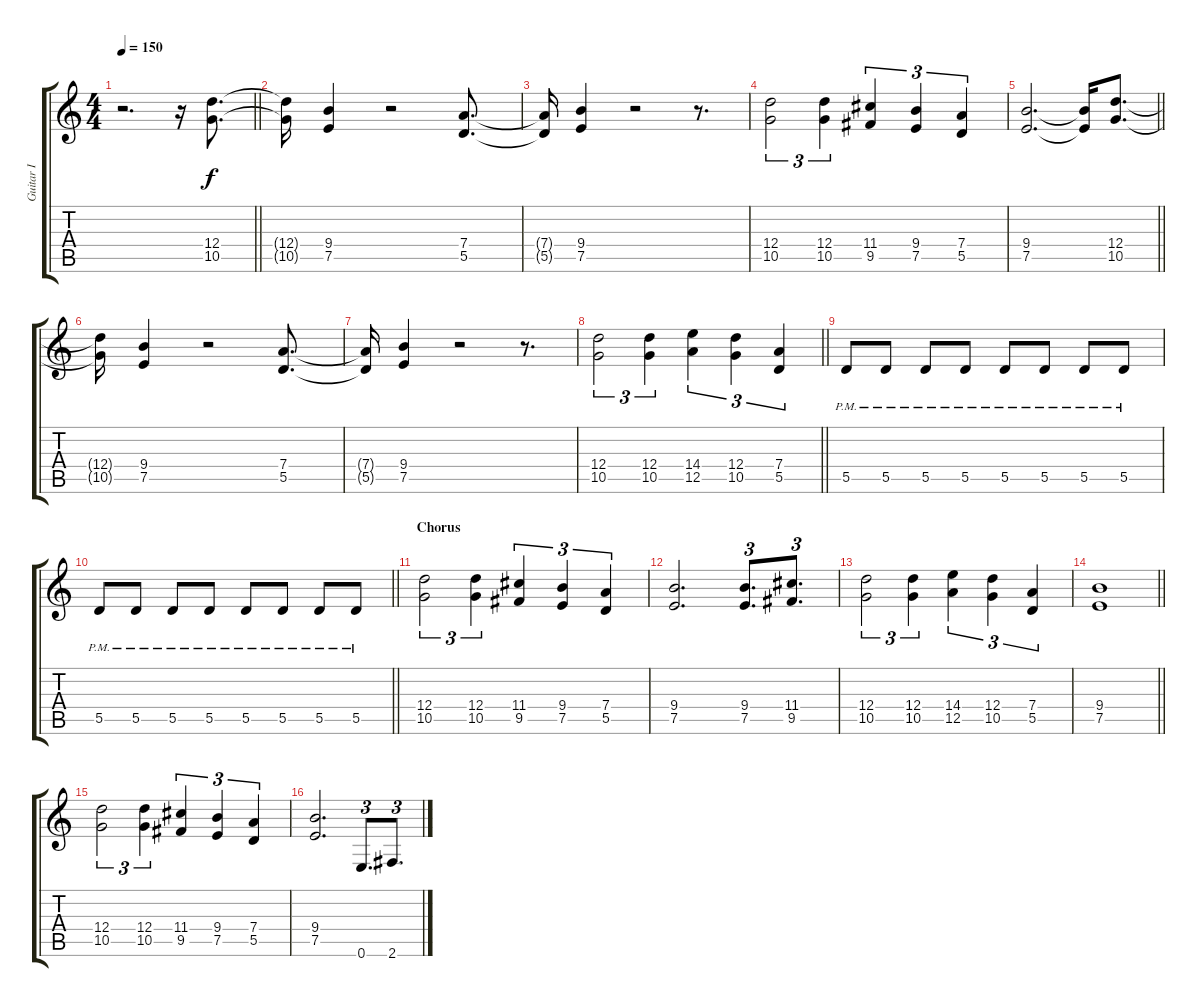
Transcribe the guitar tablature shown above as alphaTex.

\track ("Guitar I" "Guitar I") {instrument distortionguitar}
\staff {score tabs}
\tuning (E4 B3 G3 D3 A2 E2) {hide}
\ts (4 4)
\tempo 150
\clef g2
\barLineRight lightlight
\ks c
r.2{d dy f} r.16 (12.4 10.5).8{d} |
\section ("" "")
(12.4{t} 10.5{t}).16 (9.4 7.5).4 r.2 (7.4 5.5).8{d} |
(7.4{t} 5.5{t}).16 (9.4 7.5).4 r.2 r.8{d} |
(12.4 10.5).2{tu (3 2)} (12.4 10.5).4{tu (3 2)} (11.4 9.5).4{tu (3 2)} (9.4 7.5).4{tu (3 2)} (7.4 5.5).4{tu (3 2)} |
\barLineRight lightlight
(9.4 7.5).2{d} (9.4{t} 7.5{t}).16 (12.4 10.5).8{d} |
\section ("" "")
(12.4{t} 10.5{t}).16 (9.4 7.5).4 r.2 (7.4 5.5).8{d} |
(7.4{t} 5.5{t}).16 (9.4 7.5).4 r.2 r.8{d} |
\barLineRight lightlight
(12.4 10.5).2{tu (3 2)} (12.4 10.5).4{tu (3 2)} (14.4 12.5).4{tu (3 2)} (12.4 10.5).4{tu (3 2)} (7.4 5.5).4{tu (3 2)} |
\section ("" "")
5.5{pm}.8 5.5{pm}.8 5.5{pm}.8 5.5{pm}.8 5.5{pm}.8 5.5{pm}.8 5.5{pm}.8 5.5{pm}.8 |
\barLineRight lightlight
5.5{pm}.8 5.5{pm}.8 5.5{pm}.8 5.5{pm}.8 5.5{pm}.8 5.5{pm}.8 5.5{pm}.8 5.5{pm}.8 |
\section ("" "Chorus")
(12.4 10.5).2{tu (3 2)} (12.4 10.5).4{tu (3 2)} (11.4 9.5).4{tu (3 2)} (9.4 7.5).4{tu (3 2)} (7.4 5.5).4{tu (3 2)} |
(9.4 7.5).2{d} (9.4 7.5).8{d tu (3 2)} (11.4 9.5).8{d tu (3 2)} |
(12.4 10.5).2{tu (3 2)} (12.4 10.5).4{tu (3 2)} (14.4 12.5).4{tu (3 2)} (12.4 10.5).4{tu (3 2)} (7.4 5.5).4{tu (3 2)} |
\barLineRight lightlight
(9.4 7.5).1 |
\section ("" "")
(12.4 10.5).2{tu (3 2)} (12.4 10.5).4{tu (3 2)} (11.4 9.5).4{tu (3 2)} (9.4 7.5).4{tu (3 2)} (7.4 5.5).4{tu (3 2)} |
(9.4 7.5).2{d} 0.6.8{d tu (3 2)} 2.6.8{d tu (3 2)}
